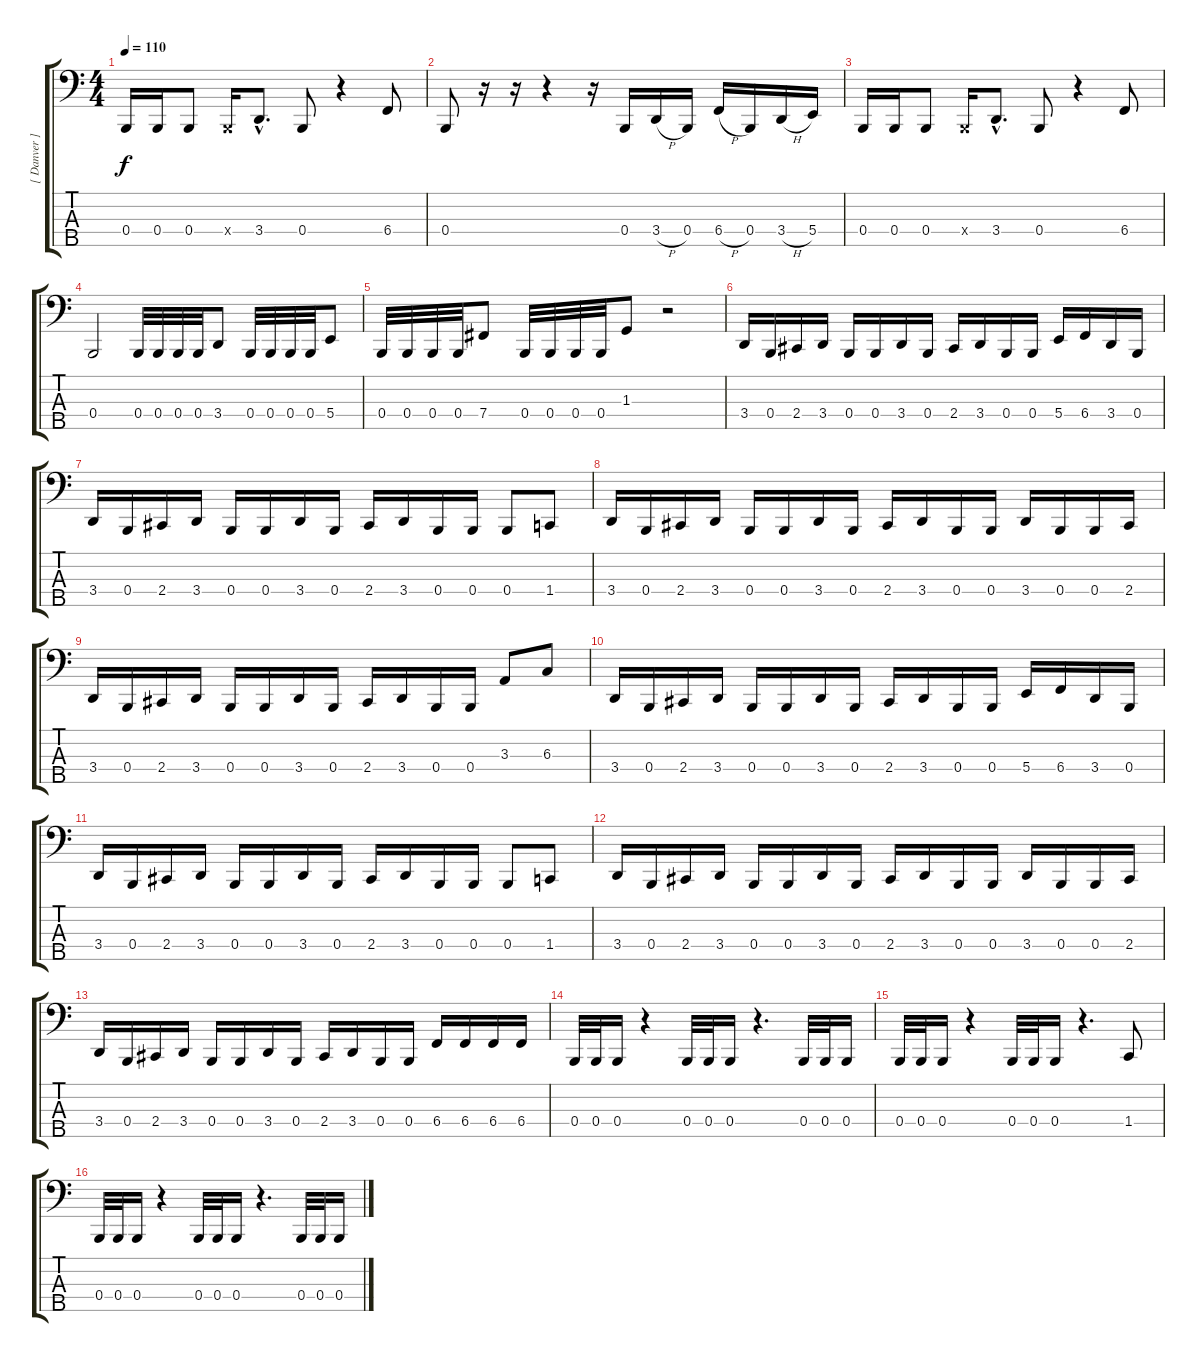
\track ("[ Danver ]" "[ Danver ]") {instrument electricbasspick}
\staff {score tabs}
\tuning (E2 B1 Gb1 B0 Ab0) {hide}
\ts (4 4)
\tempo 110
\clef f4
\ks c
0.4.16{dy f} 0.4.16 0.4.8 0.4{x}.16 3.4{hac}.8{d} 0.4.8 r.4 6.4.8 |
0.4.8 r.16 r.16 r.4 r.16 0.4.16 3.4{h}.16 0.4.16 6.4{h}.16 0.4.16 3.4{h}.16 5.4.16 |
0.4.16 0.4.16 0.4.8 0.4{x}.16 3.4{hac}.8{d} 0.4.8 r.4 6.4.8 |
0.4.2 0.4.32 0.4.32 0.4.32 0.4.32 3.4.8 0.4.32 0.4.32 0.4.32 0.4.32 5.4.8 |
0.4.32 0.4.32 0.4.32 0.4.32 7.4.8 0.4.32 0.4.32 0.4.32 0.4.32 1.3.8 r.2 |
3.4.16 0.4.16 2.4.16 3.4.16 0.4.16 0.4.16 3.4.16 0.4.16 2.4.16 3.4.16 0.4.16 0.4.16 5.4.16 6.4.16 3.4.16 0.4.16 |
3.4.16 0.4.16 2.4.16 3.4.16 0.4.16 0.4.16 3.4.16 0.4.16 2.4.16 3.4.16 0.4.16 0.4.16 0.4.8 1.4.8 |
3.4.16 0.4.16 2.4.16 3.4.16 0.4.16 0.4.16 3.4.16 0.4.16 2.4.16 3.4.16 0.4.16 0.4.16 3.4.16 0.4.16 0.4.16 2.4.16 |
3.4.16 0.4.16 2.4.16 3.4.16 0.4.16 0.4.16 3.4.16 0.4.16 2.4.16 3.4.16 0.4.16 0.4.16 3.3.8 6.3.8 |
3.4.16 0.4.16 2.4.16 3.4.16 0.4.16 0.4.16 3.4.16 0.4.16 2.4.16 3.4.16 0.4.16 0.4.16 5.4.16 6.4.16 3.4.16 0.4.16 |
3.4.16 0.4.16 2.4.16 3.4.16 0.4.16 0.4.16 3.4.16 0.4.16 2.4.16 3.4.16 0.4.16 0.4.16 0.4.8 1.4.8 |
3.4.16 0.4.16 2.4.16 3.4.16 0.4.16 0.4.16 3.4.16 0.4.16 2.4.16 3.4.16 0.4.16 0.4.16 3.4.16 0.4.16 0.4.16 2.4.16 |
3.4.16 0.4.16 2.4.16 3.4.16 0.4.16 0.4.16 3.4.16 0.4.16 2.4.16 3.4.16 0.4.16 0.4.16 6.4.16 6.4.16 6.4.16 6.4.16 |
0.4.32 0.4.32 0.4.16 r.4 0.4.32 0.4.32 0.4.16 r.4{d} 0.4.32 0.4.32 0.4.16 |
0.4.32 0.4.32 0.4.16 r.4 0.4.32 0.4.32 0.4.16 r.4{d} 1.4.8 |
0.4.32 0.4.32 0.4.16 r.4 0.4.32 0.4.32 0.4.16 r.4{d} 0.4.32 0.4.32 0.4.16
